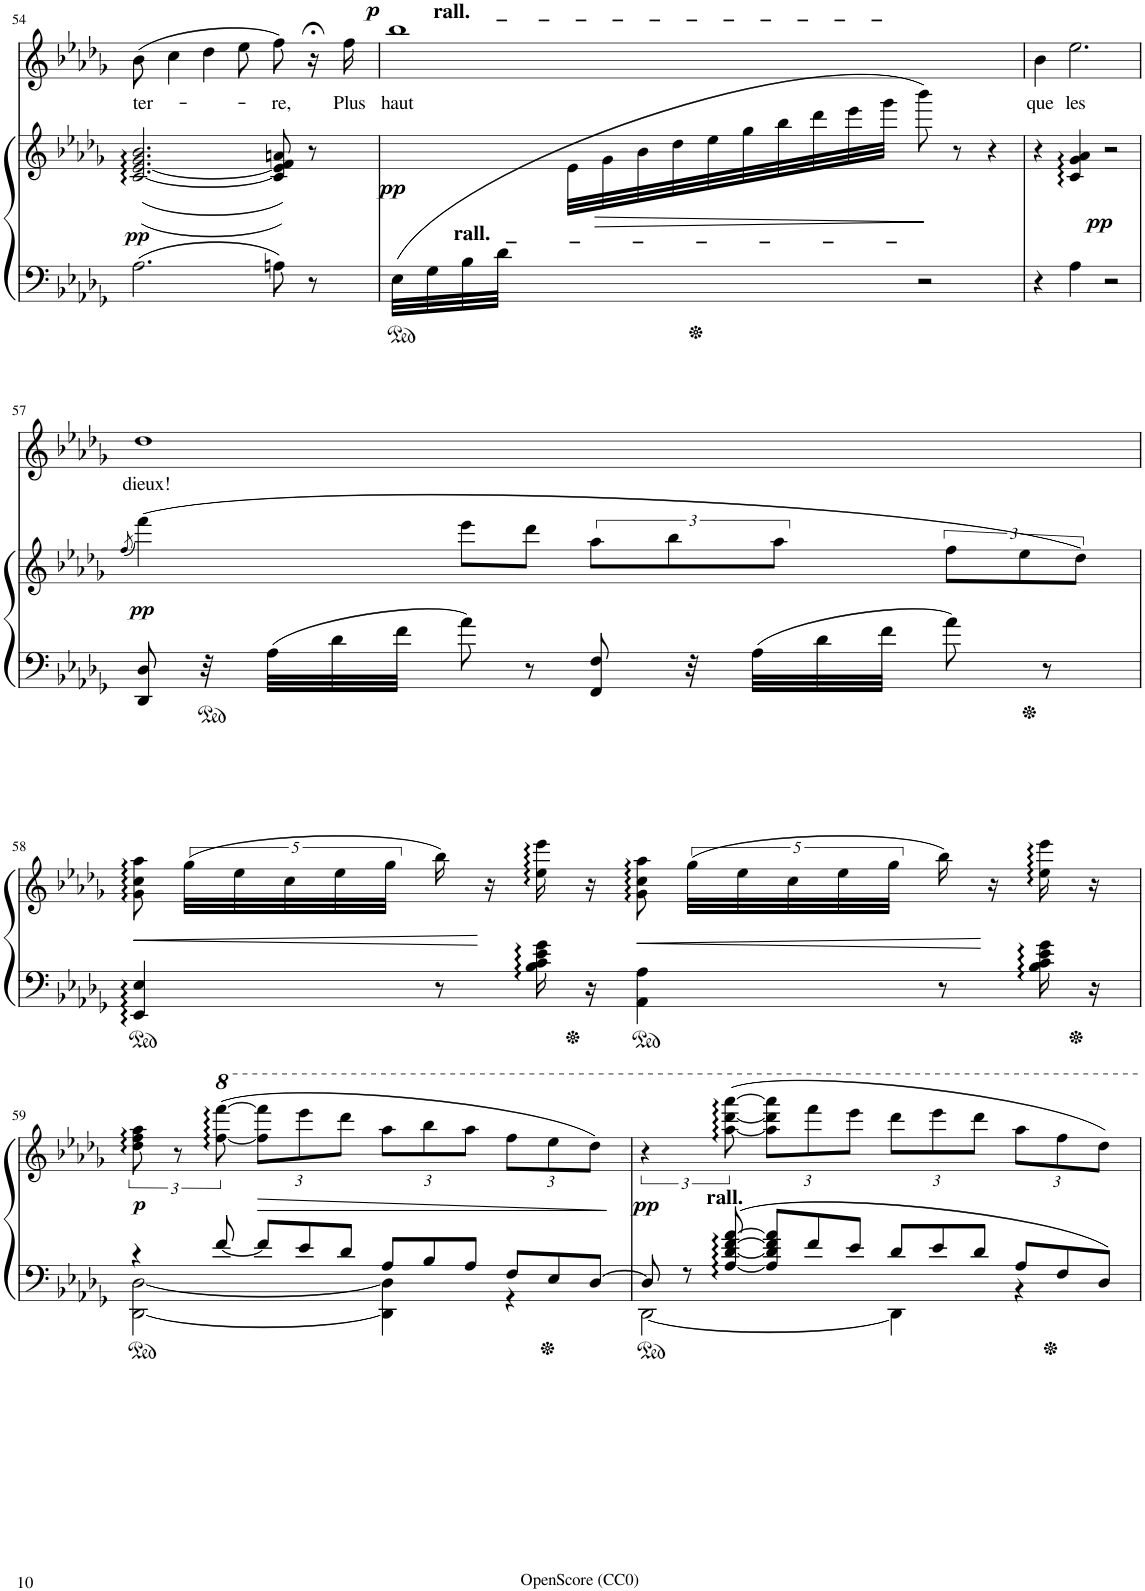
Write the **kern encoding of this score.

**kern	**kern	**dynam	**kern	**text	**dynam
*part2	*part2	*part2	*part1	*part1	*part1
*staff3	*staff2	*staff2/3	*staff1	*staff1	*staff1
*I"Piano	*	*	*I"Chant Voice	*	*
*I'Pno	*	*	*	*	*
!!LO:PB:g=z
*clefF4	*clefG2	*	*clefG2	*	*
*k[b-e-a-d-g-]	*k[b-e-a-d-g-]	*	*k[b-e-a-d-g-]	*	*
*M4/4	*M4/4	*	*M4/4	*	*
*met(c)	*met(c)	*	*met(c)	*	*
=54	=54	=54	=54	=54	=54
!	!	!LO:DY:b	!	!LO:LY:b	!
2.A-\	(([2.c/ [<2.e-/ 2.g-/ 2.b-/	pp	(8b-\	ter-	.
.	.	.	4cc\	.	.
.	.	.	4dd-\	.	.
.	.	.	8ee-\	.	.
!	!	!	!	!LO:LY:b	!
8An\	8c/] 8e-/] 8f/ 8an/))	.	8ff\)	-re,	.
8r	8r	.	16r;<	.	.
!	!	!	!	!LO:LY:b	!
.	.	.	16ff\	Plus	.
=55	=55	=55	=55	=55	=55
!	!	!	!LO:TX:a:B:t=rall.     _      _     _     _     _     _     _     _     _     _     _	!	!
!	!	!LO:DY:a=2	!	!LO:LY:b	!LO:DY:a
(32E-\LLL	8ryy	pp	1bb-	haut	p
32G-\	.	.	.	.	.
!LO:TX:a:B:t=rall.   _          _          _          _          _          _          _	!	!	!	!	!
32B-\	.	.	.	.	.
32d-\JJJ	.	.	.	.	.
16ryy	16ryy	.	.	.	.
!	!	!LO:HP:b	!	!	!
16ryy	32e-\LLL	>	.	.	.
.	32g-\	.	.	.	.
4ryy	32b-\	.	.	.	.
.	32dd-\	.	.	.	.
.	32ee-\	.	.	.	.
.	32gg-\	.	.	.	.
.	32bb-\	.	.	.	.
.	32ddd-\	.	.	.	.
.	32eee-\	.	.	.	.
.	32ggg-\JJJ	.	.	.	.
2r	(8bbb-\	.	.	.	.
.	8r	]	.	.	.
.	4r	.	.	.	.
=56	=56	=56	=56	=56	=56
!	!	!	!	!LO:LY:b	!
4r	4r	.	4b-\	que	.
!	!	!LO:DY:a=2	!	!LO:LY:b	!
4A-\	4c/ 4g-/ 4a-/	pp	2.ee-\	les	.
2r	2r	.	.	.	.
!!LO:LB:g=z
=57	=57	=57	=57	=57	=57
.	8qff/	.	.	.	.
!	!	!LO:DY:b	!	!LO:LY:b	!
8DD-/ 8D-/	(>4fff\)	pp	1dd-	dieux!	.
32r	.	.	.	.	.
32A-\LLL	.	.	.	.	.
32d-\	.	.	.	.	.
32f\JJJ	.	.	.	.	.
8a-\	8eee-\L	.	.	.	.
8r	8ddd-\J	.	.	.	.
8FF/ 8F/	12aa-\L	.	.	.	.
.	12bb-\	.	.	.	.
32r	.	.	.	.	.
32A-\LLL	.	.	.	.	.
.	12aa-\J	.	.	.	.
32d-\	.	.	.	.	.
32f\JJJ	.	.	.	.	.
8a-\	12ff\L	.	.	.	.
.	12ee-\	.	.	.	.
8r	.	.	.	.	.
.	12dd-\J)	.	.	.	.
!!LO:LB:g=z
=58	=58	=58	=58	=58	=58
!	!	!LO:HP:b	!	!	!
4EE-/ 4E-/	8g-\ 8cc\ 8aa-\	<	1r	.	.
.	(40gg-\LLL	.	.	.	.
.	40ee-\	.	.	.	.
.	40cc\	.	.	.	.
.	40ee-\	.	.	.	.
.	40gg-\JJJ	.	.	.	.
8r	16bb-\)	.	.	.	.
.	16r	[	.	.	.
16B-\ 16c\ 16e-\ 16g-\	16ee-\ 16eee-\	.	.	.	.
16r	16r	.	.	.	.
!	!	!LO:HP:b	!	!	!
4AA-\ 4A-\	8g-\ 8cc\ 8aa-\	<	.	.	.
.	(40gg-\LLL	.	.	.	.
.	40ee-\	.	.	.	.
.	40cc\	.	.	.	.
.	40ee-\	.	.	.	.
.	40gg-\JJJ	.	.	.	.
8r	16bb-\)	.	.	.	.
.	16r	[	.	.	.
16B-\ 16c\ 16e-\ 16g-\	16ee-\ 16eee-\	.	.	.	.
16r	16r	.	.	.	.
!!LO:LB:g=z
=59	=59	=59	=59	=59	=59
*^	*	*	*	*	*
!	!	!	!LO:DY:b	!	!	!
6r	[2DD-\ [2D-\	12dd-\ 12ff\ 12aa-\	p	1r	.	.
.	.	12r	.	.	.	.
[<12f/	.	([12fff\ [12ffff\	.	.	.	.
*	*	*Xbrackettup	*	*	*	*
!	!	!	!LO:HP:b	!	!	!
12f/L]	.	12fff\] 12ffff\]L	>	.	.	.
12e-/	.	12eeee-\	.	.	.	.
12d-/J	.	12dddd-\J	.	.	.	.
*Xbrackettup	*	*	*	*	*	*
12A-/L	4DD-\] 4D-\]	12aaa-\L	.	.	.	.
12B-/	.	12bbb-\	.	.	.	.
12A-/J	.	12aaa-\J	.	.	.	.
12F/L	4r	12fff\L	.	.	.	.
12E-/	.	12eee-\	.	.	.	.
[12D-/J	.	12ddd-\J)	.	.	.	.
*v	*v	*	*	*	*	*
.	.	]	.	.	.
=60	=60	=60	=60	=60	=60
*^	*	*	*	*	*
*	*	*brackettup	*	*	*	*
!	!	!	!LO:DY:a=2	!	!	!
12D-/]	[2DD-\	6r	pp	1r	.	.
12r	.	.	.	.	.	.
!LO:TX:a:B:t=rall.	!	!	!	!	!	!
[<12A-/ [<12d-/ [12f/ [12a-/	.	([12aaa-\ [<12dddd-\ [12aaaa-\	.	.	.	.
*	*	*Xbrackettup	*	*	*	*
12A-/] 12d-/] 12f/] 12a-/]L	.	12aaa-\] 12dddd-\] 12aaaa-\]L	.	.	.	.
12f/	.	12ffff\	.	.	.	.
12e-/J	.	12eeee-\J	.	.	.	.
12d-/L	4DD-\]	12dddd-\L	.	.	.	.
12e-/	.	12eeee-\	.	.	.	.
12d-/J	.	12dddd-\J	.	.	.	.
12A-/L	4r	12aaa-\L	.	.	.	.
12F/	.	12fff\	.	.	.	.
12D-/J	.	12ddd-\J)	.	.	.	.
*v	*v	*	*	*	*	*
=	=	=	=	=	=
*-	*-	*-	*-	*-	*-
